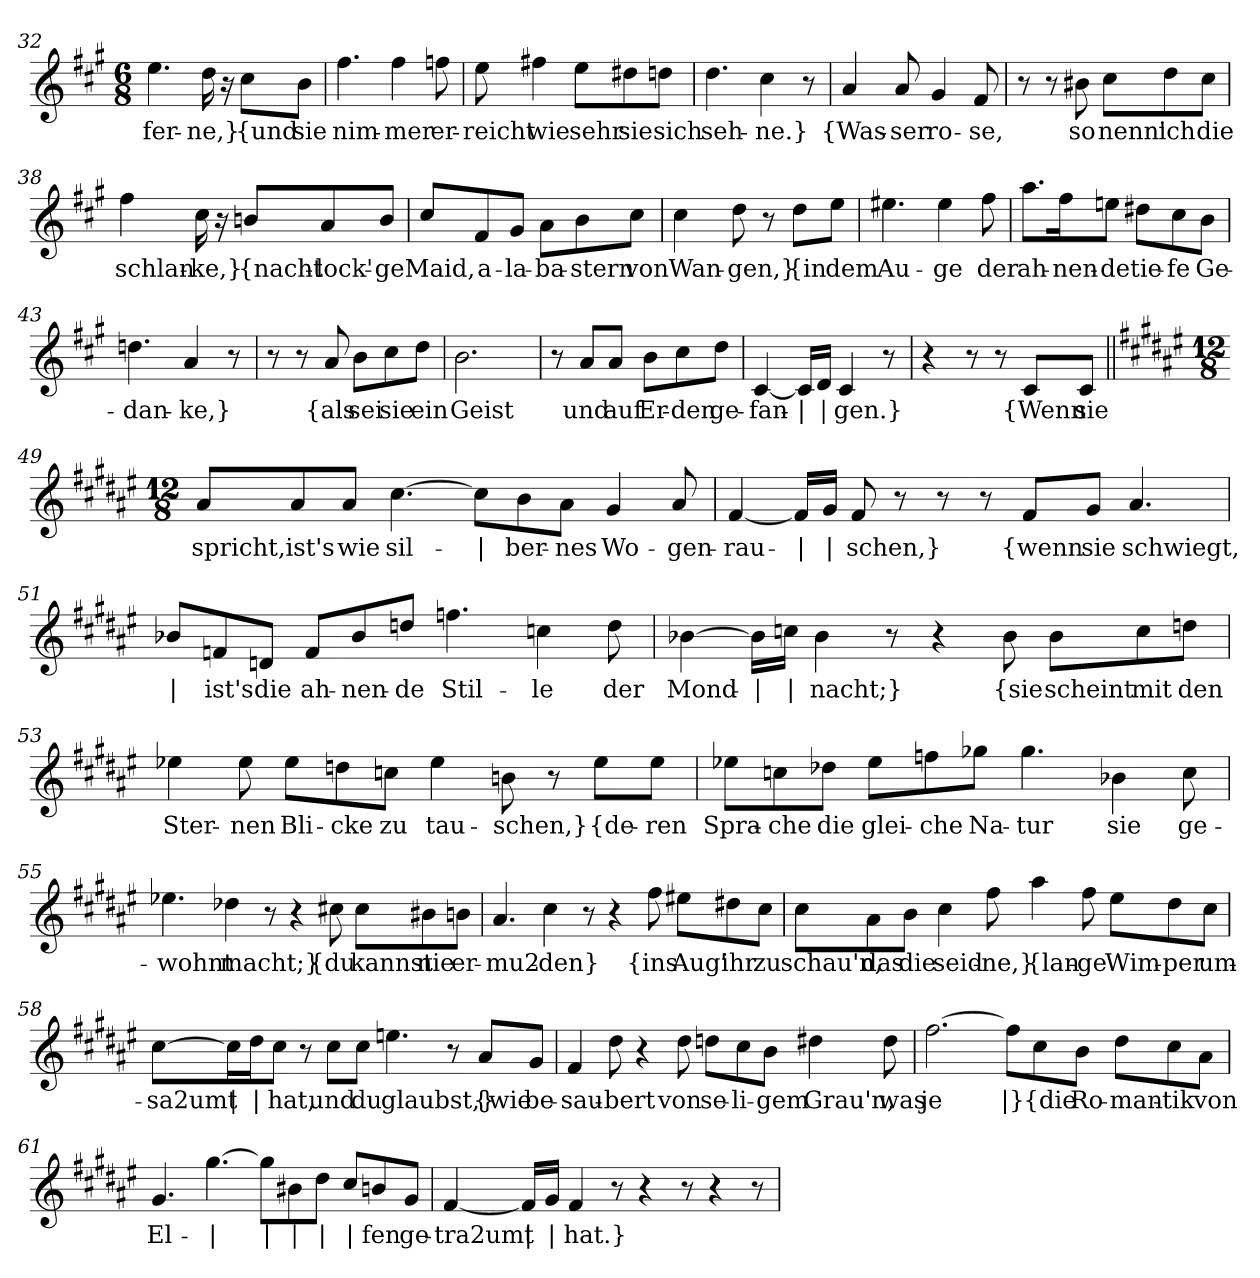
**kern	**text
*part1	*part1
*staff1	*staff1
!!LO:LB:g=z
*clefG2	*
*k[f#c#g#]	*
*M6/8	*
=32	=32
!	!LO:LY:b
4.ee\	fer-
!	!LO:LY:b
16dd\	-ne,}
16r	.
!	!LO:LY:b
8cc#\L	{und
!	!LO:LY:b
8b\J	sie
=33	=33
!	!LO:LY:b
4.ff#\	nim-
!	!LO:LY:b
4ff#\	-mer
!	!LO:LY:b
8ffn\	er-
=34	=34
!	!LO:LY:b
8ee\	-reicht
!	!LO:LY:b
4ff#X\	wie
!	!LO:LY:b
8ee\L	sehr
!	!LO:LY:b
8dd#X\	sie
!	!LO:LY:b
8ddn\J	sich
=35	=35
!	!LO:LY:b
4.dd\	seh-
!	!LO:LY:b
4cc#\	-ne.}
8r	.
=36	=36
!	!LO:LY:b
4a/	{Was-
!	!LO:LY:b
8a/	-ser
!	!LO:LY:b
4g#/	ro-
!	!LO:LY:b
8f#/	-se,
!!LO:LB:g=z
=37	=37
8r	.
8r	.
!	!LO:LY:b
8b#X\	so
!	!LO:LY:b
8cc#\L	nenn'
!	!LO:LY:b
8dd\	ich
!	!LO:LY:b
8cc#\J	die
=38	=38
!	!LO:LY:b
4ff#\	schlan-
!	!LO:LY:b
16cc#\	-ke,}
16r	.
!	!LO:LY:b
8bn/L	{nacht-
!	!LO:LY:b
8a/	-lock'-
!	!LO:LY:b
8b/J	-ge
=39	=39
!	!LO:LY:b
8cc#/L	Maid,
!	!LO:LY:b
8f#/	a-
!	!LO:LY:b
8g#/J	-la-
!	!LO:LY:b
8a\L	-ba-
!	!LO:LY:b
8b\	-stern
!	!LO:LY:b
8cc#\J	von
!!LO:PB:g=z
=40	=40
!	!LO:LY:b
4cc#\	Wan-
!	!LO:LY:b
8dd\	-gen,}
8r	.
!	!LO:LY:b
8dd\L	{in
!	!LO:LY:b
8ee\J	dem
=41	=41
!	!LO:LY:b
4.ee#X\	Au-
!	!LO:LY:b
4ee#\	-ge
!	!LO:LY:b
8ff#\	der
=42	=42
!	!LO:LY:b
8.aa\L	ah-
!	!LO:LY:b
16ff#\K	-nen-
!	!LO:LY:b
8een\J	-de
!	!LO:LY:b
8dd#X\L	tie-
!	!LO:LY:b
8cc#\	-fe
!	!LO:LY:b
8b\J	Ge-
=43	=43
!	!LO:LY:b
4.ddn\	-dan-
!	!LO:LY:b
4a/	-ke,}
8r	.
=44	=44
8r	.
8r	.
!	!LO:LY:b
8a/	{als
!	!LO:LY:b
8b\L	sei
!	!LO:LY:b
8cc#\	sie
!	!LO:LY:b
8dd\J	ein
=45	=45
!	!LO:LY:b
2.b\	Geist
!!LO:LB:g=z
=46	=46
8r	.
!	!LO:LY:b
8a/L	und
!	!LO:LY:b
8a/J	auf
!	!LO:LY:b
8b\L	Er-
!	!LO:LY:b
8cc#\	-den
!	!LO:LY:b
8dd\J	ge-
=47	=47
!	!LO:LY:b
[4c#/	-fan-
!	!LO:LY:b
16c#/LL]	|
!	!LO:LY:b
16d/JJ	|
!	!LO:LY:b
4c#/	-gen.}
8r	.
=48	=48
4r	.
8r	.
8r	.
!	!LO:LY:b
8c#/L	{Wenn
!	!LO:LY:b
8c#/J	sie
!!LO:LB:g=z
=49||	=49||
*k[f#c#g#d#a#e#]	*
*M12/8	*
!	!LO:LY:b
8a#/L	spricht,
!	!LO:LY:b
8a#/	ist's
!	!LO:LY:b
8a#/J	wie
!	!LO:LY:b
[4.cc#\	sil-
!	!LO:LY:b
8cc#\L]	|
!	!LO:LY:b
8b\	-ber-
!	!LO:LY:b
8a#\J	-nes
!	!LO:LY:b
4g#/	Wo-
!	!LO:LY:b
8a#/	-gen-
=50	=50
!	!LO:LY:b
[4f#/	-rau-
!	!LO:LY:b
16f#/LL]	|
!	!LO:LY:b
16g#/JJ	|
!	!LO:LY:b
8f#/	-schen,}
8r	.
8r	.
8r	.
!	!LO:LY:b
8f#/L	{wenn
!	!LO:LY:b
8g#/J	sie
!	!LO:LY:b
4.a#/	schwiegt,
!!LO:LB:g=z
=51	=51
!	!LO:LY:b
8b-X/L	|
!	!LO:LY:b
8fn/	ist's
!	!LO:LY:b
8dn/J	die
!	!LO:LY:b
8f/L	ah-
!	!LO:LY:b
8b-/	-nen-
!	!LO:LY:b
8ddn/J	-de
!	!LO:LY:b
4.ffn\	Stil-
!	!LO:LY:b
4ccn\	-le
!	!LO:LY:b
8dd\	der
=52	=52
!	!LO:LY:b
[4b-X\	Mond-
!	!LO:LY:b
16b-\LL]	|
!	!LO:LY:b
16ccn\JJ	|
!	!LO:LY:b
4b-\	-nacht;}
8r	.
4r	.
!	!LO:LY:b
8b-\	{sie
!	!LO:LY:b
8b-\L	scheint
!	!LO:LY:b
8cc\	mit
!	!LO:LY:b
8ddn\J	den
!!LO:LB:g=z
=53	=53
!	!LO:LY:b
4ee-X\	Ster-
!	!LO:LY:b
8ee-\	-nen
!	!LO:LY:b
8ee-\L	Bli-
!	!LO:LY:b
8ddn\	-cke
!	!LO:LY:b
8ccn\J	zu
!	!LO:LY:b
4ee-\	tau-
!	!LO:LY:b
8bn\	-schen,}
8r	.
!	!LO:LY:b
8ee-\L	{de-
!	!LO:LY:b
8ee-\J	-ren
=54	=54
!	!LO:LY:b
8ee-X\L	Spra-
!	!LO:LY:b
8ccn\	-che
!	!LO:LY:b
8dd-X\J	die
!	!LO:LY:b
8ee-\L	glei-
!	!LO:LY:b
8ffn\	-che
!	!LO:LY:b
8gg-X\J	Na-
!	!LO:LY:b
4.gg-\	-tur
!	!LO:LY:b
4b-X\	sie
!	!LO:LY:b
8cc\	ge-
!!LO:LB:g=z
=55	=55
!	!LO:LY:b
4.ee-X\	-wohnt
!	!LO:LY:b
4dd-X\	macht;}
8r	.
4r	.
!	!LO:LY:b
8cc#X\	{du
!	!LO:LY:b
8cc#\L	kannst
!	!LO:LY:b
8b#X\	nie
!	!LO:LY:b
8bn\J	er-
=56	=56
!	!LO:LY:b
4.a#/	-mu2-
!	!LO:LY:b
4cc#\	-den}
8r	.
4r	.
!	!LO:LY:b
8ff#\	{ins
!	!LO:LY:b
8ee#X\L	Aug'
!	!LO:LY:b
8dd#X\	ihr
!	!LO:LY:b
8cc#\J	zu
!!LO:LB:g=z
=57	=57
!	!LO:LY:b
8cc#\L	schau'n,
!	!LO:LY:b
8a#\	das
!	!LO:LY:b
8b\J	die
!	!LO:LY:b
4cc#\	seid-
!	!LO:LY:b
8ff#\	-ne,}
!	!LO:LY:b
4aa#\	{lan-
!	!LO:LY:b
8ff#\	-ge
!	!LO:LY:b
8ee#\L	Wim-
!	!LO:LY:b
8dd#\	-per
!	!LO:LY:b
8cc#\J	um-
!!LO:LB:g=z
=58	=58
!	!LO:LY:b
[8cc#\L	-sa2umt
!	!LO:LY:b
16cc#\L]	|
!	!LO:LY:b
16dd#\J	|
!	!LO:LY:b
8cc#\J	hat,
8r	.
!	!LO:LY:b
8cc#\L	und
!	!LO:LY:b
8cc#\J	du
!	!LO:LY:b
4.een\	glaubst,}
8r	.
!	!LO:LY:b
8a#/L	{wie
!	!LO:LY:b
8g#/J	be-
=59	=59
!	!LO:LY:b
4f#/	-sau-
!	!LO:LY:b
8dd#\	-bert
4r	.
!	!LO:LY:b
8dd#\	von
!	!LO:LY:b
8ddn\L	se-
!	!LO:LY:b
8cc#\	-li-
!	!LO:LY:b
8b\J	-gem
!	!LO:LY:b
4dd#X\	Grau'n,
!	!LO:LY:b
8dd#\	was
!!LO:LB:g=z
=60	=60
!	!LO:LY:b
[2.ff#\	je
!	!LO:LY:b
8ff#\L]	|}
!	!LO:LY:b
8cc#\	{die
!	!LO:LY:b
8b\J	Ro-
!	!LO:LY:b
8dd#\L	-man-
!	!LO:LY:b
8cc#\	-tik
!	!LO:LY:b
8a#\J	von
=61	=61
!	!LO:LY:b
4.g#/	El-
!	!LO:LY:b
[4.gg#\	|
!	!LO:LY:b
8gg#\L]	|
!	!LO:LY:b
8b#X\	|
!	!LO:LY:b
8dd#\J	|
!	!LO:LY:b
8cc#/L	|
!	!LO:LY:b
8bn/	-fen
!	!LO:LY:b
8g#/J	ge-
=62	=62
!	!LO:LY:b
[4f#/	-tra2umt
!	!LO:LY:b
16f#/LL]	|
!	!LO:LY:b
16g#/JJ	|
!	!LO:LY:b
4f#/	hat.}
8r	.
4r	.
8r	.
4r	.
8r	.
=	=
*-	*-
